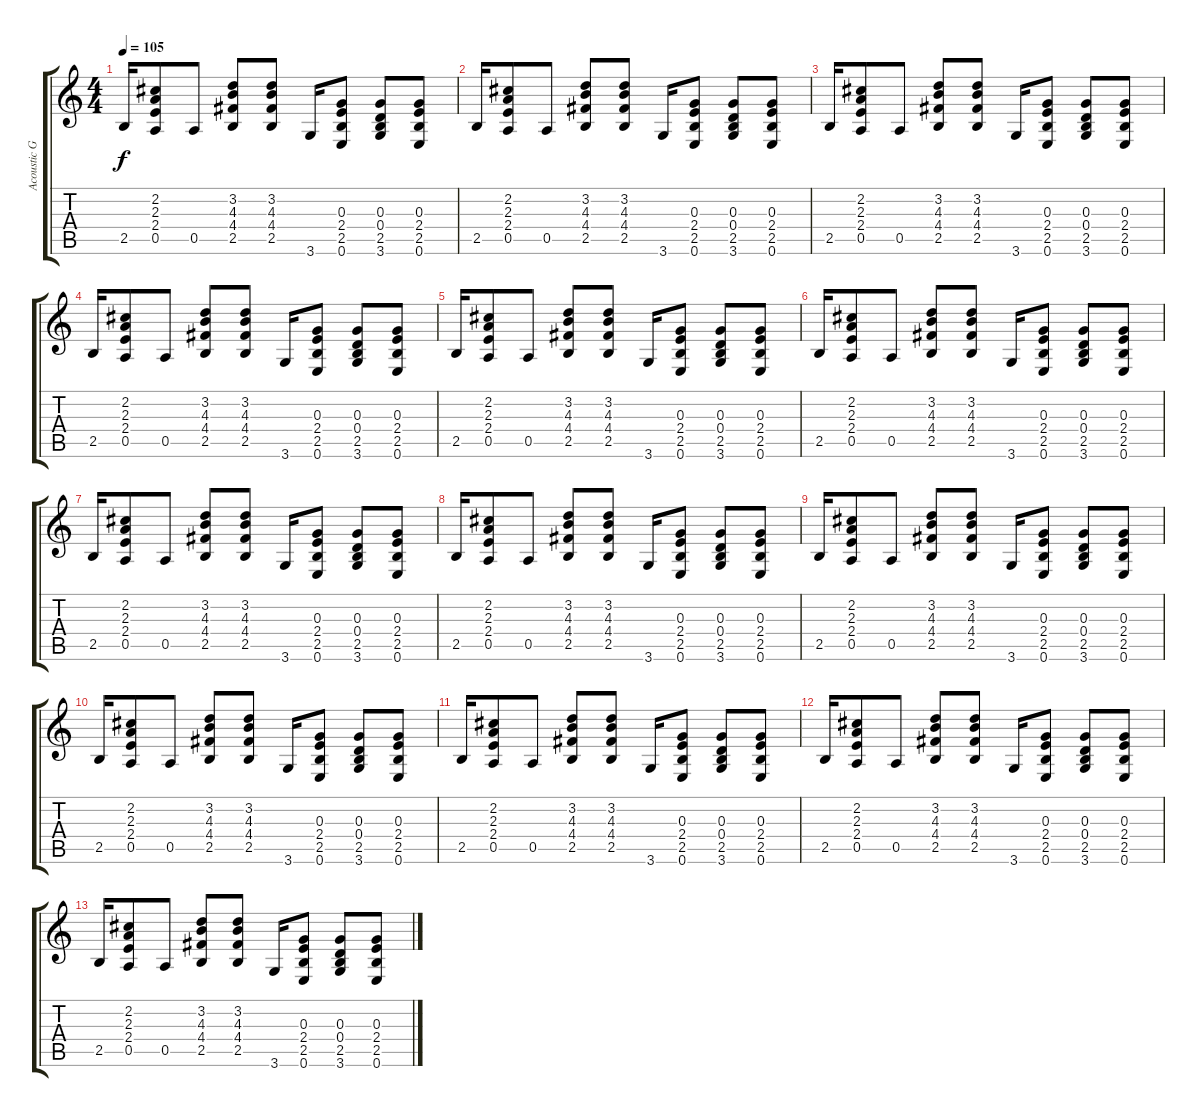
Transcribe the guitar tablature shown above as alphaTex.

\track ("Acoustic Guitar" "Acoustic G") {instrument acousticguitarnylon}
\staff {score tabs}
\tuning (E4 B3 G3 D3 A2 E2) {hide}
\ts (4 4)
\tempo 105
\clef g2
\ks c
2.5.16{dy f} (2.2 2.3 2.4 0.5).8 0.5.8 (3.2 4.3 4.4 2.5).8 (3.2 4.3 4.4 2.5).8 3.6.16 (0.3 2.4 2.5 0.6).8 (0.3 0.4 2.5 3.6).8 (0.3 2.4 2.5 0.6).8 |
2.5.16 (2.2 2.3 2.4 0.5).8 0.5.8 (3.2 4.3 4.4 2.5).8 (3.2 4.3 4.4 2.5).8 3.6.16 (0.3 2.4 2.5 0.6).8 (0.3 0.4 2.5 3.6).8 (0.3 2.4 2.5 0.6).8 |
2.5.16 (2.2 2.3 2.4 0.5).8 0.5.8 (3.2 4.3 4.4 2.5).8 (3.2 4.3 4.4 2.5).8 3.6.16 (0.3 2.4 2.5 0.6).8 (0.3 0.4 2.5 3.6).8 (0.3 2.4 2.5 0.6).8 |
2.5.16 (2.2 2.3 2.4 0.5).8 0.5.8 (3.2 4.3 4.4 2.5).8 (3.2 4.3 4.4 2.5).8 3.6.16 (0.3 2.4 2.5 0.6).8 (0.3 0.4 2.5 3.6).8 (0.3 2.4 2.5 0.6).8 |
2.5.16 (2.2 2.3 2.4 0.5).8 0.5.8 (3.2 4.3 4.4 2.5).8 (3.2 4.3 4.4 2.5).8 3.6.16 (0.3 2.4 2.5 0.6).8 (0.3 0.4 2.5 3.6).8 (0.3 2.4 2.5 0.6).8 |
2.5.16{volume 0} (2.2 2.3 2.4 0.5).8 0.5.8 (3.2 4.3 4.4 2.5).8 (3.2 4.3 4.4 2.5).8 3.6.16 (0.3 2.4 2.5 0.6).8 (0.3 0.4 2.5 3.6).8 (0.3 2.4 2.5 0.6).8 |
2.5.16 (2.2 2.3 2.4 0.5).8 0.5.8 (3.2 4.3 4.4 2.5).8 (3.2 4.3 4.4 2.5).8 3.6.16 (0.3 2.4 2.5 0.6).8 (0.3 0.4 2.5 3.6).8 (0.3 2.4 2.5 0.6).8 |
2.5.16 (2.2 2.3 2.4 0.5).8 0.5.8 (3.2 4.3 4.4 2.5).8 (3.2 4.3 4.4 2.5).8 3.6.16 (0.3 2.4 2.5 0.6).8 (0.3 0.4 2.5 3.6).8 (0.3 2.4 2.5 0.6).8 |
2.5.16 (2.2 2.3 2.4 0.5).8 0.5.8 (3.2 4.3 4.4 2.5).8 (3.2 4.3 4.4 2.5).8 3.6.16 (0.3 2.4 2.5 0.6).8 (0.3 0.4 2.5 3.6).8 (0.3 2.4 2.5 0.6).8 |
2.5.16 (2.2 2.3 2.4 0.5).8 0.5.8 (3.2 4.3 4.4 2.5).8 (3.2 4.3 4.4 2.5).8 3.6.16 (0.3 2.4 2.5 0.6).8 (0.3 0.4 2.5 3.6).8 (0.3 2.4 2.5 0.6).8 |
2.5.16 (2.2 2.3 2.4 0.5).8 0.5.8 (3.2 4.3 4.4 2.5).8 (3.2 4.3 4.4 2.5).8 3.6.16 (0.3 2.4 2.5 0.6).8 (0.3 0.4 2.5 3.6).8 (0.3 2.4 2.5 0.6).8 |
2.5.16 (2.2 2.3 2.4 0.5).8 0.5.8 (3.2 4.3 4.4 2.5).8 (3.2 4.3 4.4 2.5).8 3.6.16 (0.3 2.4 2.5 0.6).8 (0.3 0.4 2.5 3.6).8 (0.3 2.4 2.5 0.6).8 |
2.5.16 (2.2 2.3 2.4 0.5).8 0.5.8 (3.2 4.3 4.4 2.5).8 (3.2 4.3 4.4 2.5).8 3.6.16 (0.3 2.4 2.5 0.6).8 (0.3 0.4 2.5 3.6).8 (0.3 2.4 2.5 0.6).8
